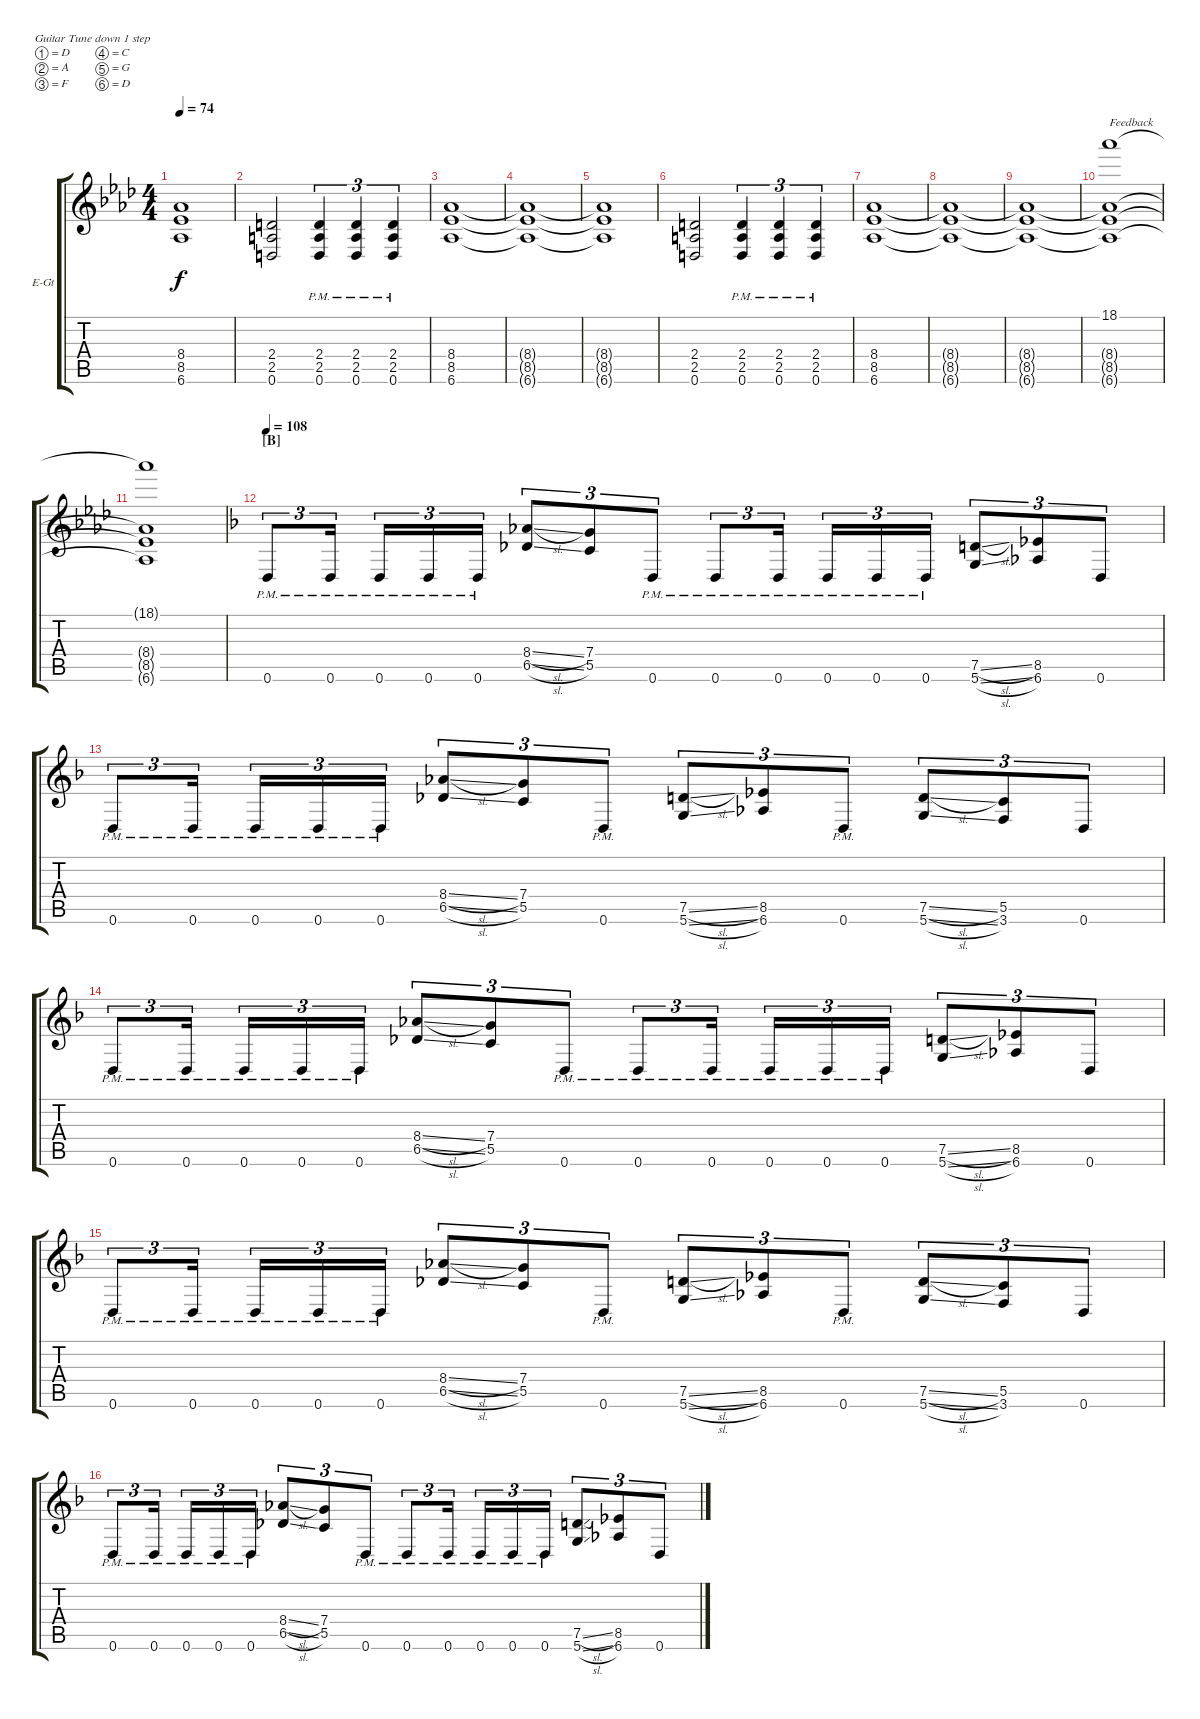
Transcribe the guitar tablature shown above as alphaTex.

\defaultSystemsLayout 4
\bracketExtendMode groupsimilarinstruments
\firstSystemTrackNameOrientation horizontal
\otherSystemsTrackNameOrientation horizontal
\track ("Electric Guitar" "E-Gt") {instrument distortionguitar}
\staff {score tabs}
\tuning (D4 A3 F3 C3 G2 D2)
\ts (4 4)
\tempo 74
\clef g2
\ks ab
(8.4{t} 8.5{t} 6.6{t}).1{dy f} |
(0.6 2.5 2.4).2 (0.6{pm} 2.4{pm} 2.5{pm}).4{tu (3 2)} (0.6{pm} 2.4{pm} 2.5{pm}).4{tu (3 2)} (0.6{pm} 2.5{pm} 2.4{pm}).4{tu (3 2)} |
(6.6 8.5 8.4).1 |
(8.4{t} 8.5{t} 6.6{t}).1 |
(8.4{t} 8.5{t} 6.6{t}).1 |
(0.6 2.5 2.4).2 (0.6{pm} 2.4{pm} 2.5{pm}).4{tu (3 2)} (0.6{pm} 2.4{pm} 2.5{pm}).4{tu (3 2)} (0.6{pm} 2.5{pm} 2.4{pm}).4{tu (3 2)} |
(6.6 8.5 8.4).1 |
(8.4{t} 8.5{t} 6.6{t}).1 |
(8.4{t} 8.5{t} 6.6{t}).1 |
(6.6{t} 8.5{t} 8.4{t} 18.1).1{txt "Feedback"} |
(6.6{t} 8.5{t} 8.4{t} 18.1{t}).1 |
\section ("B" "")
\tempo 108
\ks dminor
0.6{pm}.8{tu (3 2)} 0.6{pm}.16{tu (3 2)} 0.6{pm}.16{tu (3 2)} 0.6{pm}.16{tu (3 2)} 0.6{pm}.16{tu (3 2)} (6.5{sl} 8.4{sl}).8{tu (3 2)} (5.5 7.4).8{tu (3 2)} 0.6{pm}.8{tu (3 2)} 0.6{pm}.8{tu (3 2)} 0.6{pm}.16{tu (3 2)} 0.6{pm}.16{tu (3 2)} 0.6{pm}.16{tu (3 2)} 0.6{pm}.16{tu (3 2)} (5.6{sl} 7.5{sl}).8{tu (3 2)} (6.6 8.5).8{tu (3 2)} 0.6.8{tu (3 2)} |
0.6{pm}.8{tu (3 2)} 0.6{pm}.16{tu (3 2)} 0.6{pm}.16{tu (3 2)} 0.6{pm}.16{tu (3 2)} 0.6{pm}.16{tu (3 2)} (6.5{sl} 8.4{sl}).8{tu (3 2)} (5.5 7.4).8{tu (3 2)} 0.6{pm}.8{tu (3 2)} (5.6{sl} 7.5{sl}).8{tu (3 2)} (6.6 8.5).8{tu (3 2)} 0.6{pm}.8{tu (3 2)} (5.6{sl} 7.5{sl}).8{tu (3 2)} (3.6 5.5).8{tu (3 2)} 0.6.8{tu (3 2)} |
0.6{pm}.8{tu (3 2)} 0.6{pm}.16{tu (3 2)} 0.6{pm}.16{tu (3 2)} 0.6{pm}.16{tu (3 2)} 0.6{pm}.16{tu (3 2)} (6.5{sl} 8.4{sl}).8{tu (3 2)} (5.5 7.4).8{tu (3 2)} 0.6{pm}.8{tu (3 2)} 0.6{pm}.8{tu (3 2)} 0.6{pm}.16{tu (3 2)} 0.6{pm}.16{tu (3 2)} 0.6{pm}.16{tu (3 2)} 0.6{pm}.16{tu (3 2)} (5.6{sl} 7.5{sl}).8{tu (3 2)} (6.6 8.5).8{tu (3 2)} 0.6.8{tu (3 2)} |
0.6{pm}.8{tu (3 2)} 0.6{pm}.16{tu (3 2)} 0.6{pm}.16{tu (3 2)} 0.6{pm}.16{tu (3 2)} 0.6{pm}.16{tu (3 2)} (6.5{sl} 8.4{sl}).8{tu (3 2)} (5.5 7.4).8{tu (3 2)} 0.6{pm}.8{tu (3 2)} (5.6{sl} 7.5{sl}).8{tu (3 2)} (6.6 8.5).8{tu (3 2)} 0.6{pm}.8{tu (3 2)} (5.6{sl} 7.5{sl}).8{tu (3 2)} (3.6 5.5).8{tu (3 2)} 0.6.8{tu (3 2)} |
0.6{pm}.8{tu (3 2)} 0.6{pm}.16{tu (3 2)} 0.6{pm}.16{tu (3 2)} 0.6{pm}.16{tu (3 2)} 0.6{pm}.16{tu (3 2)} (6.5{sl} 8.4{sl}).8{tu (3 2)} (5.5 7.4).8{tu (3 2)} 0.6{pm}.8{tu (3 2)} 0.6{pm}.8{tu (3 2)} 0.6{pm}.16{tu (3 2)} 0.6{pm}.16{tu (3 2)} 0.6{pm}.16{tu (3 2)} 0.6{pm}.16{tu (3 2)} (5.6{sl} 7.5{sl}).8{tu (3 2)} (6.6 8.5).8{tu (3 2)} 0.6.8{tu (3 2)}
